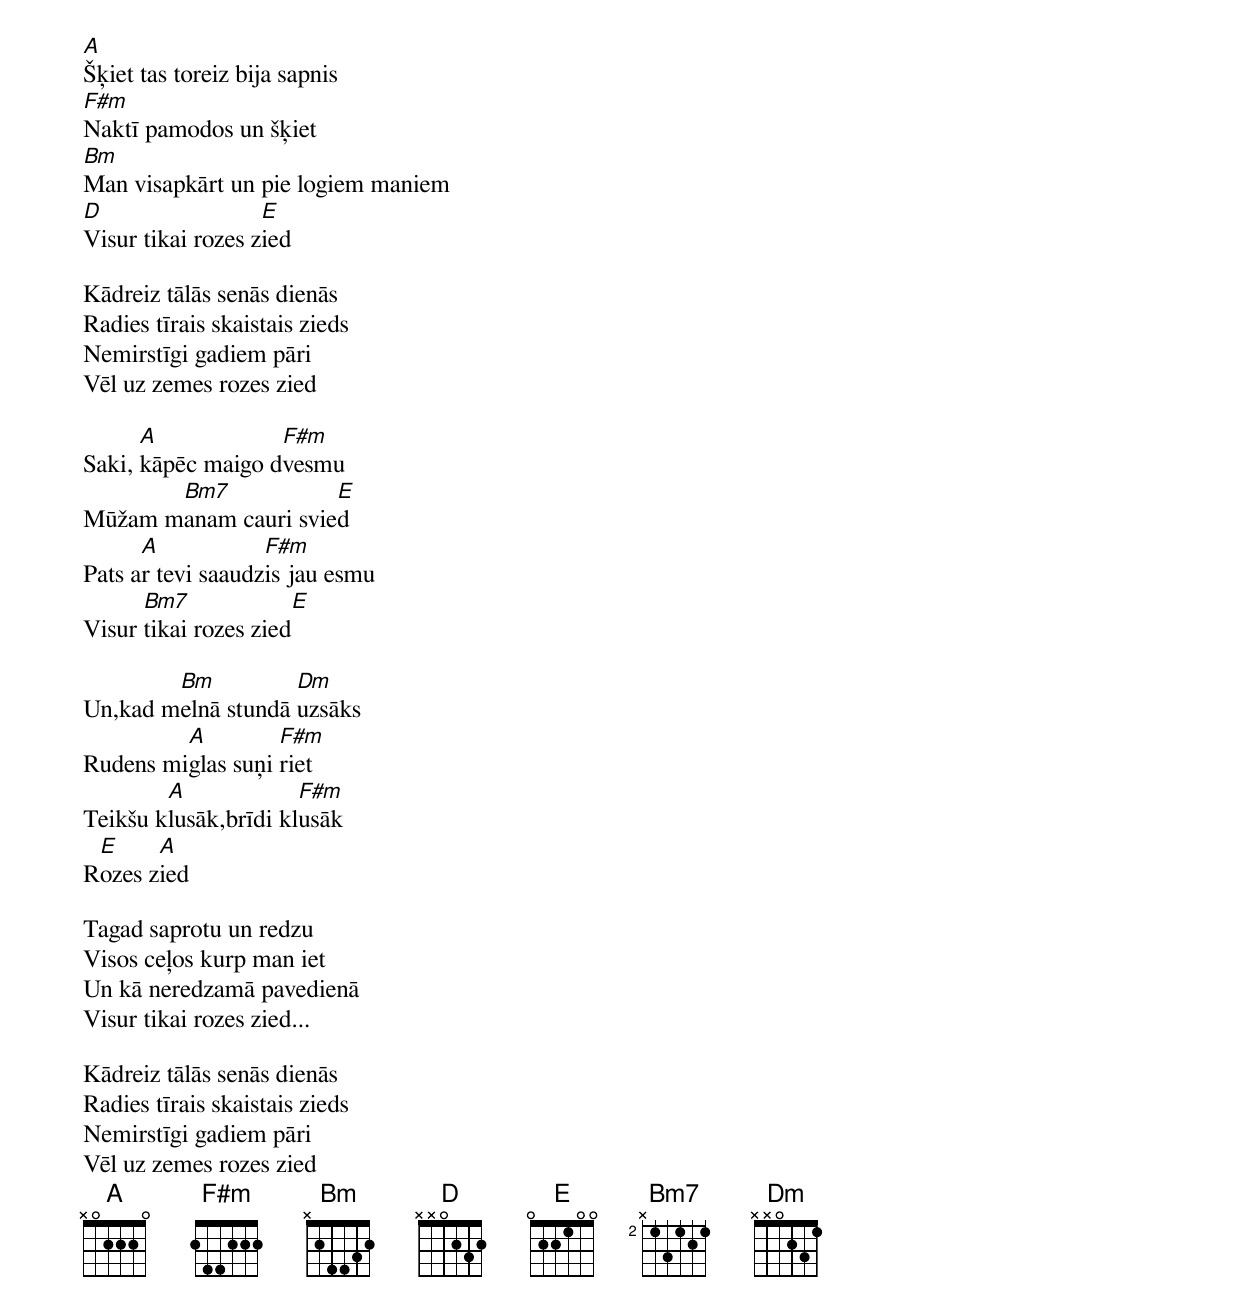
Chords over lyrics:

A
Šķiet tas toreiz bija sapnis
F#m
Naktī pamodos un šķiet
Bm
Man visapkārt un pie logiem maniem
D                  E
Visur tikai rozes zied

Kādreiz tālās senās dienās
Radies tīrais skaistais zieds
Nemirstīgi gadiem pāri
Vēl uz zemes rozes zied

      A            F#m
Saki, kāpēc maigo dvesmu
       Bm7            E
Mūžam manam cauri svied
      A            F#m
Pats ar tevi saaudzis jau esmu
      Bm7             E
Visur tikai rozes zied

        Bm          Dm
Un,kad melnā stundā uzsāks
         A         F#m
Rudens miglas suņi riet
        A             F#m
Teikšu klusāk,brīdi klusāk
 E     A
Rozes zied

Tagad saprotu un redzu
Visos ceļos kurp man iet
Un kā neredzamā pavedienā
Visur tikai rozes zied...

Kādreiz tālās senās dienās
Radies tīrais skaistais zieds
Nemirstīgi gadiem pāri
Vēl uz zemes rozes zied
